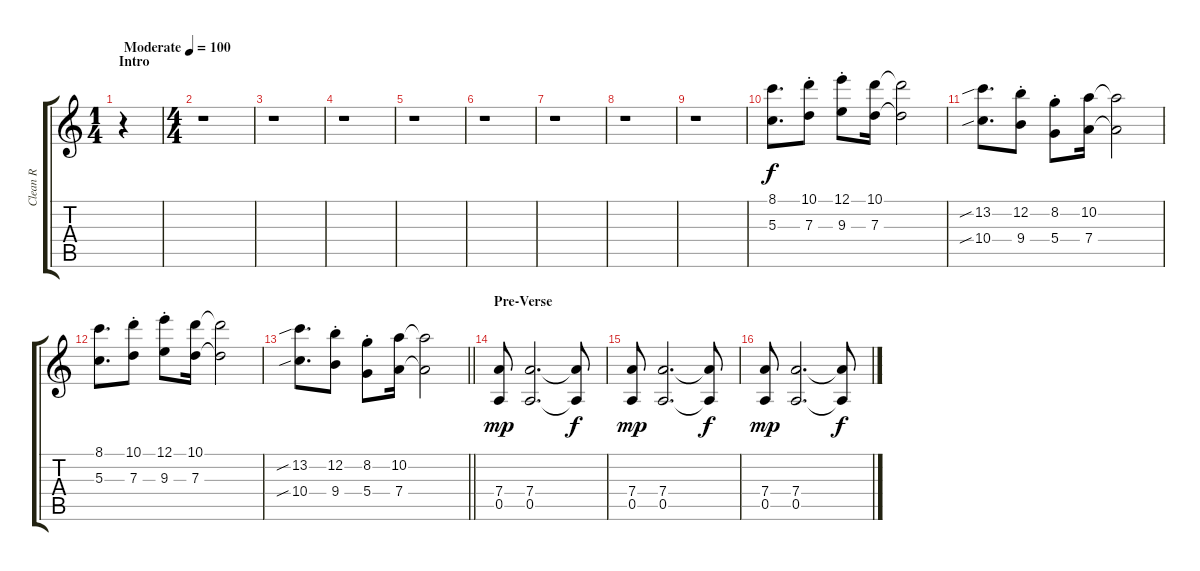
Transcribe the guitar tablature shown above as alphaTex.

\track ("Clean R" "Clean R") {instrument acousticguitarsteel}
\staff {score tabs}
\tuning (E4 B3 G3 D3 A2 D2) {hide}
\ts (1 4)
\section ("" "Intro")
\tempo (100 "Moderate")
\clef g2
\ks c
r.4{dy f instrument acousticguitarsteel} |
\ts (4 4)
r.1 |
r.1 |
r.1 |
r.1 |
r.1 |
r.1 |
r.1 |
r.1 |
(8.1 5.3).8{d} (10.1{st} 7.3{st}).8 (12.1{st} 9.3{st}).8 (10.1 7.3).16 (10.1{t} 7.3{t}).2 |
(13.2{sib} 10.4{sib}).8{d} (12.2{st} 9.4{st}).8 (8.2 5.4{st}).8 (10.2 7.4).16 (10.2{t} 7.4{t}).2 |
(8.1 5.3).8{d} (10.1{st} 7.3{st}).8 (12.1{st} 9.3{st}).8 (10.1 7.3).16 (10.1{t} 7.3{t}).2 |
\barLineRight lightlight
(13.2{sib} 10.4{sib}).8{d} (12.2{st} 9.4{st}).8 (8.2 5.4{st}).8 (10.2 7.4).16 (10.2{t} 7.4{t}).2 |
\section ("" "Pre-Verse")
(7.4 0.5).8{dy mp} (7.4 0.5).2{d} (7.4{t} 0.5{t}).8{dy f} |
(7.4 0.5).8{dy mp} (7.4 0.5).2{d} (7.4{t} 0.5{t}).8{dy f} |
(7.4 0.5).8{dy mp} (7.4 0.5).2{d} (7.4{t} 0.5{t}).8{dy f}
